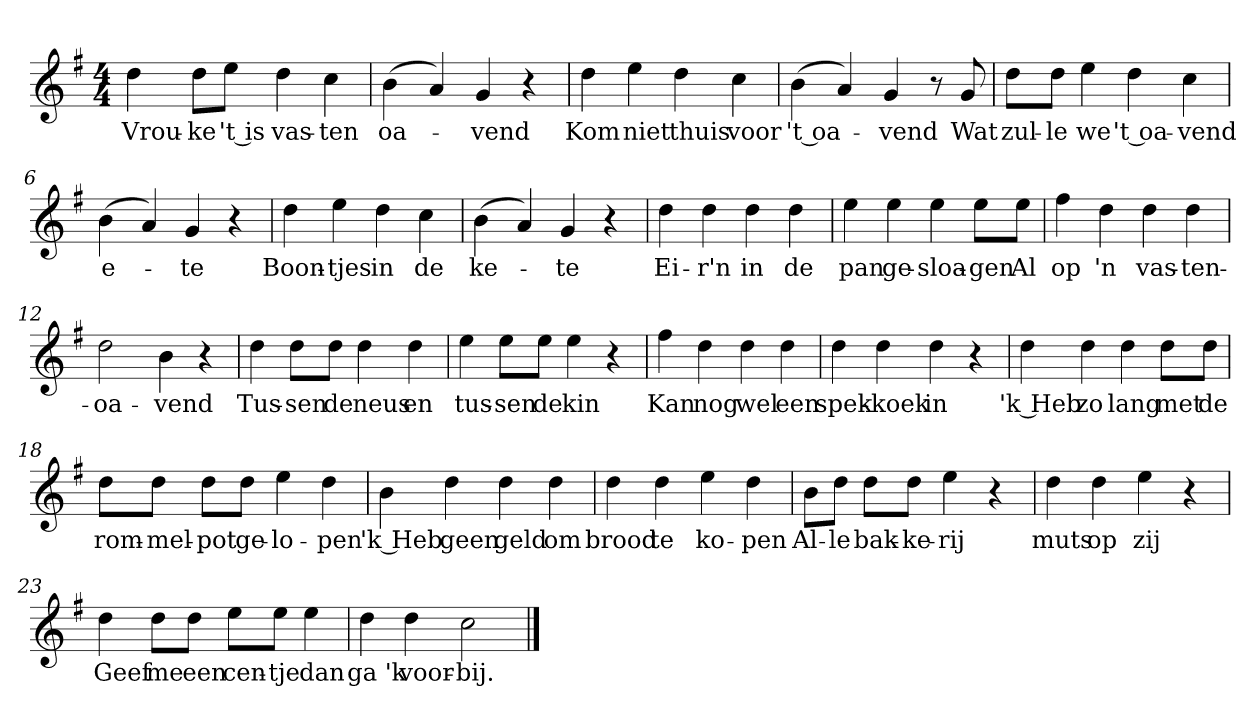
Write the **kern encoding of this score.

**kern	**text
*part1	*part1
*staff1	*staff1
*clefG2	*
*k[f#]	*
*G:	*
*M4/4	*
*MM120	*
=1	=1
4dd	Vrou-
8dd\L	-ke
8ee\J	't is
4dd	vas-
4cc	-ten
=2	=2
(4b	oa-
4a)	.
4g	-vend
4r	.
=3	=3
4dd	Kom
4ee	niet
4dd	thuis
4cc	voor
=4	=4
(4b	't oa-
4a)	.
4g	-vend
8r	.
8g	Wat
=5	=5
8dd\L	zul-
8dd\J	-le
4ee	we
4dd	't oa-
4cc	-vend
=6	=6
(4b	e-
4a)	.
4g	-te
4r	.
=7	=7
4dd	Boon-
4ee	-tjes
4dd	in
4cc	de
=8	=8
(4b	ke-
4a)	.
4g	-te
4r	.
=9	=9
4dd	Ei-
4dd	-r'n
4dd	in
4dd	de
=10	=10
4ee	pan
4ee	ge-
4ee	-sloa-
8ee\L	-gen
8ee\J	Al
=11	=11
4ff#	op
4dd	'n
4dd	vas-
4dd	-ten-
=12	=12
2dd	-oa-
4b	-vend
4r	.
=13	=13
4dd	Tus-
8dd\L	-sen
8dd\J	de
4dd	neus
4dd	en
=14	=14
4ee	tus-
8ee\L	-sen
8ee\J	de
4ee	kin
4r	.
=15	=15
4ff#	Kan
4dd	nog
4dd	wel
4dd	een
=16	=16
4dd	spek-
4dd	-koek
4dd	in
4r	.
=17	=17
4dd	'k Heb
4dd	zo
4dd	lang
8dd\L	met
8dd\J	de
=18	=18
8dd\L	rom-
8dd\J	-mel-
8dd\L	-pot
8dd\J	ge-
4ee	-lo-
4dd	-pen
=19	=19
4b	'k Heb
4dd	geen
4dd	geld
4dd	om
=20	=20
4dd	brood
4dd	te
4ee	ko-
4dd	-pen
=21	=21
8b\L	Al-
8dd\J	-le
8dd\L	bak-
8dd\J	-ke-
4ee	-rij
4r	.
=22	=22
4dd	muts
4dd	op
4ee	zij
4r	.
=23	=23
4dd	Geef
8dd\L	me
8dd\J	een
8ee\L	cen-
8ee\J	-tje
4ee	dan
=24	=24
4dd	ga 'k
4dd	voor-
2cc	-bij.
==	==
*-	*-
